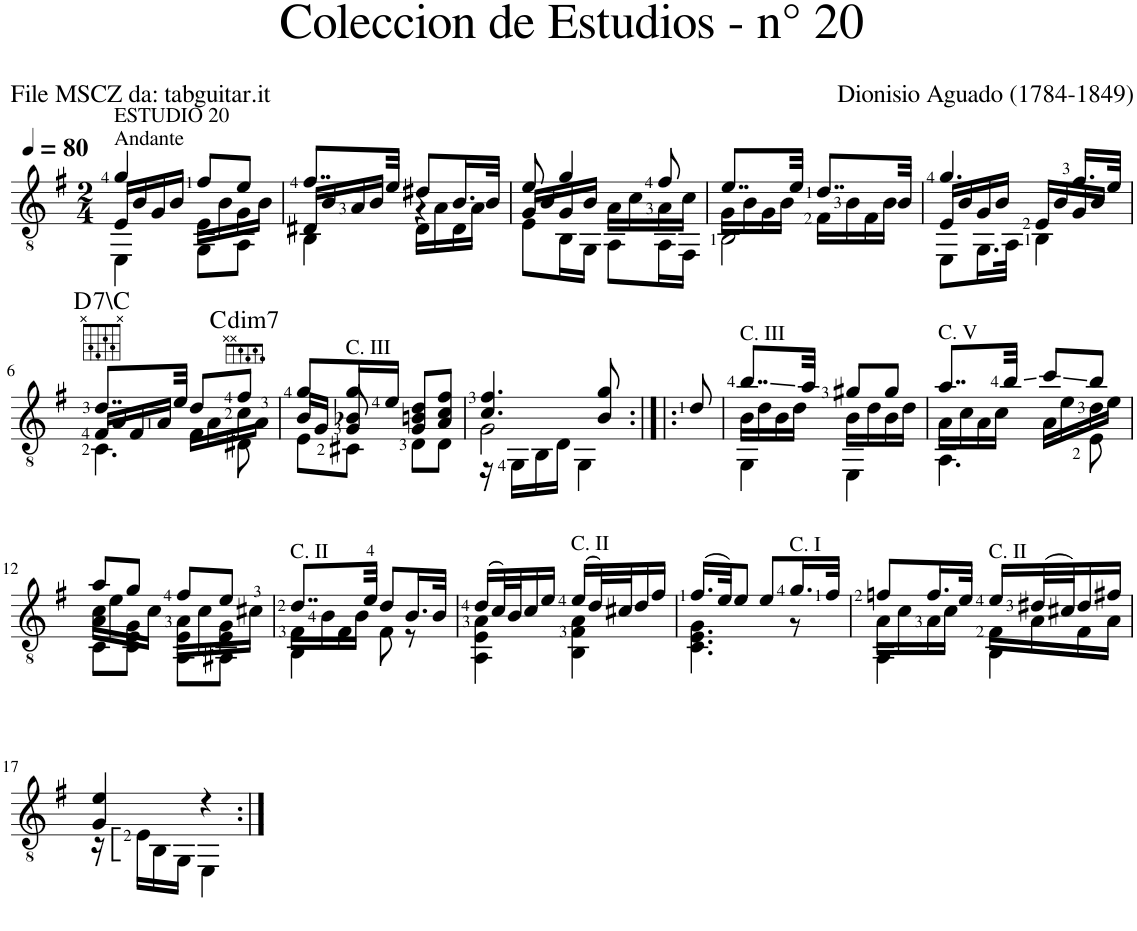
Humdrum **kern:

**kern	**harte
*part1	*part1
*staff1	*
*I"Guitar	*
*I'Guit.	*
*clefGv2	*
*k[f#]	*
*M2/4	*
*MM80	*
=1	=1
*^	*
*	*^	*
!LO:TX:a:t=ESTUDIO 20	!	!	!
!LO:TX:a:t=Andante	!	!	!
4g/	16E/LL	4EE\	.
.	16B/	.	.
.	16G/	.	.
.	16B/JJ	.	.
8f#/L	16E\LL	8GG\L	.
.	16B\	.	.
8e/J	16G\	8AA\J	.
.	16B\JJ	.	.
=2	=2	=2	=2
8..f#/L	16D#X/LL	4BB\	.
.	16B/	.	.
.	16A/	.	.
.	16B/JJ	.	.
32e/Jkk	.	.	.
8d#X/L	16D#\LL	4r	.
.	16A\	.	.
16.B/L	16D#\	.	.
.	16A\JJ	.	.
32B/JJk	.	.	.
=3	=3	=3	=3
8e/	16G/LL	8E\L	.
.	16B/	.	.
4g/	16G/	16BB\L	.
.	16B/JJ	16GG\JJ	.
.	16A\LL	8AA\L	.
.	16c\	.	.
8f#/	16A\	16AA\L	.
.	16c\JJ	16FF#\JJ	.
=4	=4	=4	=4
8..e/L	16G\LL	2BB\	.
.	16B\	.	.
.	16G\	.	.
.	16B\JJ	.	.
32e/Jkk	.	.	.
8..d/L	16F#\LL	.	.
.	16B\	.	.
.	16F#\	.	.
.	16B\JJ	.	.
32B/Jkk	.	.	.
=5	=5	=5	=5
4.g/	16E/LL	8EE\L	.
.	16B/	.	.
.	16G/	16.GG\L	.
.	16B/JJ	.	.
.	.	32AA\JJk	.
.	16E/LL	4BB\	.
.	16B/	.	.
16.f#/LL	16G/	.	.
.	16B/JJ	.	.
32e/JJk	.	.	.
!!LO:LB:g=z	!!	!!
=6	=6	=6	=6
!	!	!	!LO:H:kt=7
8..d/L	16F#/LL	4.C\	D:7
.	16A/	.	.
.	16F#/	.	.
.	16A/JJ	.	.
32e/Jkk	.	.	.
8d/L	16F#\LL	.	.
.	16A\	.	.
!	!	!	!LO:H:kt=dim7
8f#/J	16c\	8D#X\	C:dim7
.	16A\JJ	.	.
=7	=7	=7	=7
8g/L	16B/LL	8E\L	.
.	16G/JJ	.	.
!LO:TX:a:t=C. III	!	!	!
16g/L	8G/ 8B-X/	8C#X\J	.
16e/JJ	.	.	.
8G/ 8Bn/ 8d/L	4ryy	8D\L	.
8A/ 8c/ 8f#/J	.	8D\J	.
=8	=8	=8	=8
4.c/ 4.f#/	2G\	16r	.
.	.	16GG\LL	.
.	.	16BB\	.
.	.	16D\JJ	.
.	.	4GG\	.
8B/ 8g/	.	.	.
*v	*v	*v	*
=9:|!|:	=9:|!|:
8d/	.
=10	=10
*^	*
*	*^	*
!LO:TX:a:t=C. III	!	!	!
8..b/L	16B\LL	4GG\	.
.	16d\	.	.
.	16B\	.	.
.	16d\JJ	.	.
32a/Jkk	.	.	.
8g#X/L	16B\LL	4EE\	.
.	16d\	.	.
8g#/J	16B\	.	.
.	16d\JJ	.	.
=11	=11	=11	=11
!LO:TX:a:t=C. V	!	!	!
8..a/L	16A\LL	4.AA\	.
.	16c\	.	.
.	16A\	.	.
.	16c\JJ	.	.
32b/Jkk	.	.	.
8cc/L	16A\LL	.	.
.	16e\	.	.
8b/J	16d\	8E\	.
.	16e\JJ	.	.
!!LO:LB:g=z	!!	!!
=12	=12	=12	=12
8a/L	16A\ 16c\LL	8C\L	.
.	16e\	.	.
8g/J	16E\ 16G\	8C\J	.
.	16c\JJ	.	.
8f#/L	16E\ 16A\LL	8AA\L	.
.	16c\	.	.
8e/J	16E\ 16G\	8AA#X\J	.
.	16c#X\JJ	.	.
=13	=13	=13	=13
!LO:TX:a:t=C. II	!	!	!
8..d/L	16F#\LL	4BB\	.
.	16B\	.	.
.	16F#\	.	.
.	16B\JJ	.	.
32e/Jkk	.	.	.
8d/L	8F#\	4ryy	.
16.B/L	8r	.	.
32B/JJk	.	.	.
*	*v	*v	*
=14	=14	=14
(16d/LL	4AA\ 4E\ 4A\	.
32c/L)	.	.
32B/J	.	.
16c/	.	.
16e/JJ	.	.
!LO:TX:a:t=C. II	!	!
(16e/LL	4BB\ 4F#\ 4A\	.
32d/L)	.	.
32c#X/J	.	.
16d/	.	.
16f#/JJ	.	.
=15	=15	=15
(16.f#/LL	4.C\ 4.E\ 4.G\	.
32e/JK)	.	.
8e/J	.	.
8e/L	.	.
!LO:TX:a:t=C. I	!	!
16.g/L	8r	.
32f#/JJk	.	.
=16	=16	=16
*	*^	*
8fn/L	16A\LL	4AA\	.
.	16c\	.	.
16.f/L	16A\	.	.
.	16c\JJ	.	.
32e/JJk	.	.	.
!LO:TX:a:t=C. II	!	!	!
16e/LL	16F#\LL	4BB\	.
(32d#X/L	16A\	.	.
32c#X/J)	.	.	.
16d#/	16F#\	.	.
16f#X/JJ	16A\JJ	.	.
*	*v	*v	*
!!LO:LB:g=z
=17	=17	=17
4G/ 4e/	16r	.
.	16E:\LL	.
.	16BB\	.
.	16GG\JJ	.
4r	4EE\	.
*v	*v	*
=:|!	=:|!
*-	*-
